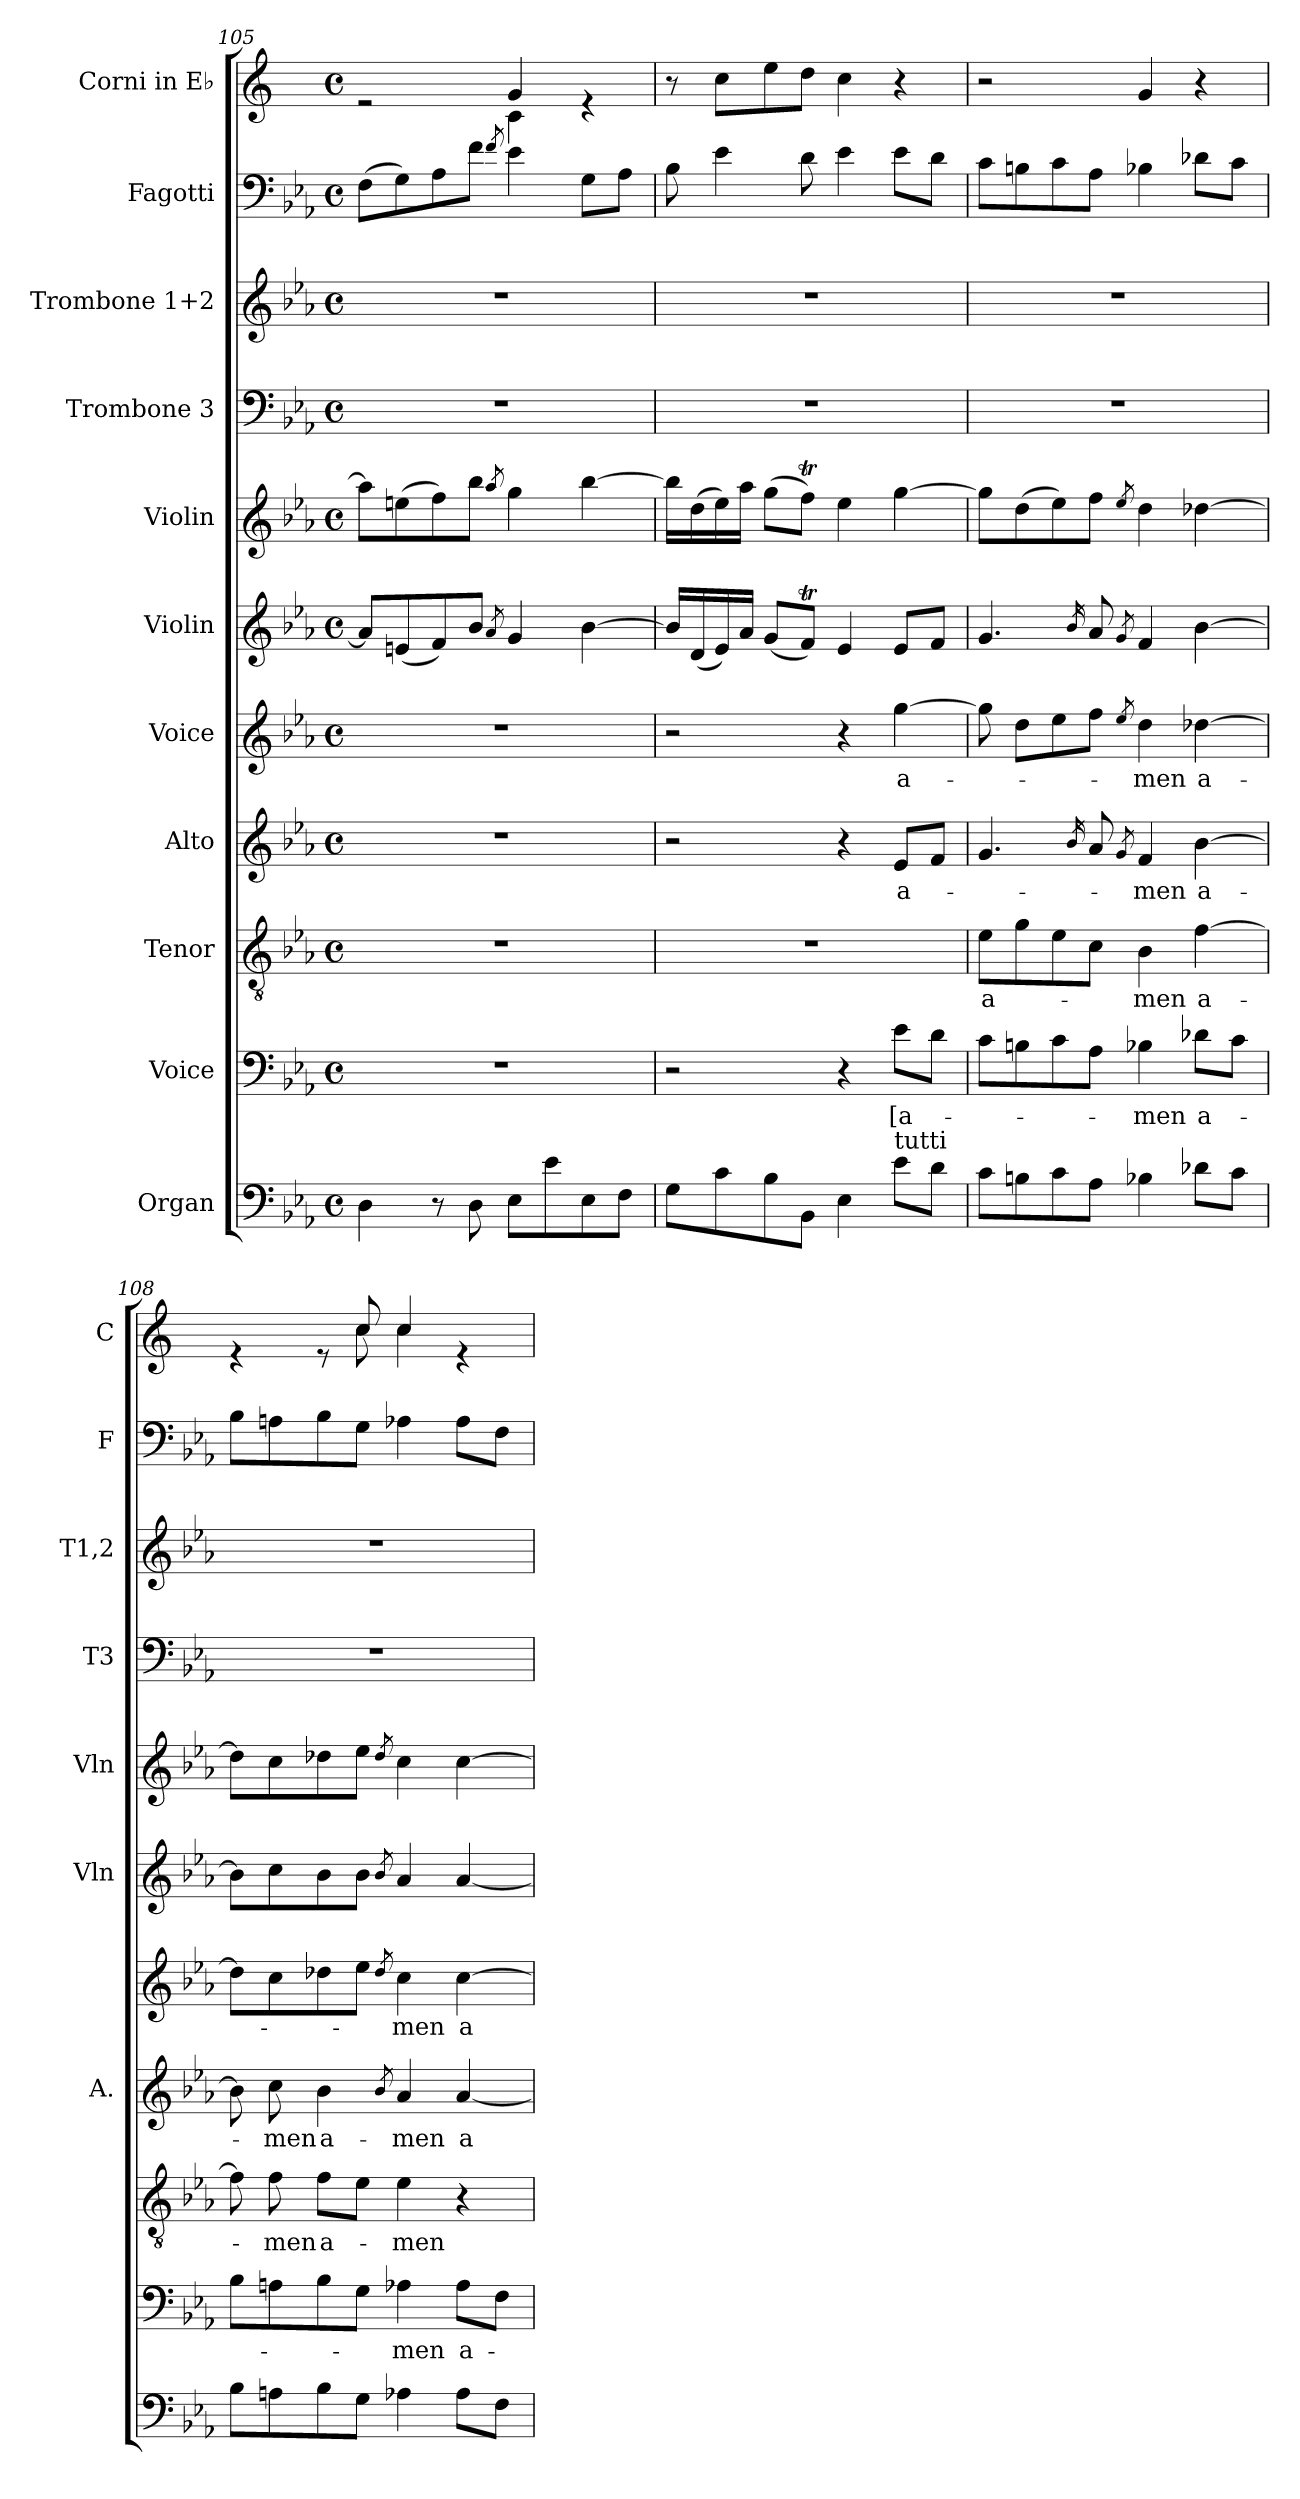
**kern	**kern	**text	**kern	**text	**kern	**text	**kern	**text	**kern	**kern	**kern	**kern	**kern	**kern
*part11	*part10	*part10	*part9	*part9	*part8	*part8	*part7	*part7	*part6	*part5	*part4	*part3	*part2	*part1
*staff11	*staff10	*staff10	*staff9	*staff9	*staff8	*staff8	*staff7	*staff7	*staff6	*staff5	*staff4	*staff3	*staff2	*staff1
*I"Organ	*I"Voice	*	*I"Tenor	*	*I"Alto	*	*I"Voice	*	*I"Violin	*I"Violin	*I"Trombone 3	*I"Trombone 1+2	*I"Fagotti	*I"Corni in E♭
*	*	*	*	*	*I'A.	*	*	*	*I'Vln	*I'Vln	*I'T3	*I'T1,2	*I'F	*I'C
*clefF4	*clefF4	*	*clefGv2	*	*clefG2	*	*clefG2	*	*clefG2	*clefG2	*clefF4	*clefG2	*clefF4	*clefG2
*	*	*	*	*	*	*	*	*	*	*	*	*	*	*ITrd5c9
*k[b-e-a-]	*k[b-e-a-]	*	*k[b-e-a-]	*	*k[b-e-a-]	*	*k[b-e-a-]	*	*k[b-e-a-]	*k[b-e-a-]	*k[b-e-a-]	*k[b-e-a-]	*k[b-e-a-]	*k[b-e-a-]
*M4/4	*M4/4	*	*M4/4	*	*M4/4	*	*M4/4	*	*M4/4	*M4/4	*M4/4	*M4/4	*M4/4	*M4/4
*met(c)	*met(c)	*	*met(c)	*	*met(c)	*	*met(c)	*	*met(c)	*met(c)	*met(c)	*met(c)	*met(c)	*met(c)
=105	=105	=105	=105	=105	=105	=105	=105	=105	=105	=105	=105	=105	=105	=105
*	*	*	*	*	*	*	*	*	*	*	*	*	*	*^
4D\	1r	.	1r	.	1r	.	1r	.	8a-/L]	8aa-\L]	1r	1r	(8F\L	2re	2ryy
.	.	.	.	.	.	.	.	.	(8en/	(8een\	.	.	8G\)	.	.
8r	.	.	.	.	.	.	.	.	8f/)	8ff\)	.	.	8A-\	.	.
8D\	.	.	.	.	.	.	.	.	8b-/J	8bb-\J	.	.	8f\J	.	.
.	.	.	.	.	.	.	.	.	8qa-/	8qaa-/	.	.	8qf/	.	.
8E-\L	.	.	.	.	.	.	.	.	4g/	4gg\	.	.	4e-\	4B-/	4E-\
8e-\	.	.	.	.	.	.	.	.	.	.	.	.	.	.	.
8E-\	.	.	.	.	.	.	.	.	[4b-\	[4bb-\	.	.	8G\L	4re	4ryy
8F\J	.	.	.	.	.	.	.	.	.	.	.	.	8A-\J	.	.
*	*	*	*	*	*	*	*	*	*	*	*	*	*	*v	*v
!!LO:PB:g=z
=106	=106	=106	=106	=106	=106	=106	=106	=106	=106	=106	=106	=106	=106	=106
8G\L	2r	.	1r	.	2r	.	2r	.	16b-/LL]	16bb-\LL]	1r	1r	8B-\	8r
.	.	.	.	.	.	.	.	.	(16d/	(16dd\	.	.	.	.
8c\	.	.	.	.	.	.	.	.	16e-/)	16ee-\)	.	.	4e-\	8e-\L
.	.	.	.	.	.	.	.	.	16a-/JJ	16aa-\JJ	.	.	.	.
8B-\	.	.	.	.	.	.	.	.	(8g/L	(8gg\L	.	.	.	8g\
8BB-\J	.	.	.	.	.	.	.	.	8fT/J)	8ffT\J)	.	.	8d\	8f\J
4E-\	4r	.	.	.	4r	.	4r	.	4e-/	4ee-\	.	.	4e-\	4e-\
!LO:TX:a:t=tutti	!	!	!	!	!	!	!	!	!	!	!	!	!	!
!	!	!LO:LY:b	!	!	!	!LO:LY:b	!	!LO:LY:b	!	!	!	!	!	!
8e-\L	8e-\L	[a-	.	.	8e-/L	a-	[4gg\	a-	8e-/L	[4gg\	.	.	8e-\L	4r
8d\J	8d\J	.	.	.	8f/J	.	.	.	8f/J	.	.	.	8d\J	.
=107	=107	=107	=107	=107	=107	=107	=107	=107	=107	=107	=107	=107	=107	=107
!	!	!	!	!LO:LY:b	!	!	!	!	!	!	!	!	!	!
8c\L	8c\L	.	8e-\L	a-	4.g/	.	8gg\]	.	4.g/	8gg\L]	1r	1r	8c\L	2r
8Bn\	8Bn\	.	8g\	.	.	.	8dd\L	.	.	(8dd\	.	.	8Bn\	.
8c\	8c\	.	8e-\	.	.	.	8ee-\	.	.	8ee-\)	.	.	8c\	.
.	.	.	.	.	16qb-/	.	.	.	16qb-/	.	.	.	.	.
8A-\J	8A-\J	.	8c\J	.	8a-/	.	8ff\J	.	8a-/	8ff\J	.	.	8A-\J	.
.	.	.	.	.	8qg/	.	8qee-/	.	8qg/	8qee-/	.	.	.	.
!	!	!LO:LY:b	!	!LO:LY:b	!	!LO:LY:b	!	!LO:LY:b	!	!	!	!	!	!
4B-X\	4B-X\	-men	4B-\	-men	4f/	-men	4dd\	-men	4f/	4dd\	.	.	4B-X\	4B-/
!	!	!LO:LY:b	!	!LO:LY:b	!	!LO:LY:b	!	!LO:LY:b	!	!	!	!	!	!
8d-X\L	8d-X\L	a-	[4f\	a-	[4b-\	a-	[4dd-X\	a-	[4b-\	[4dd-X\	.	.	8d-X\L	4r
8c\J	8c\J	.	.	.	.	.	.	.	.	.	.	.	8c\J	.
=108	=108	=108	=108	=108	=108	=108	=108	=108	=108	=108	=108	=108	=108	=108
*	*	*	*	*	*	*	*	*	*	*	*	*	*	*^
8B-\L	8B-\L	.	8f\]	.	8b-\]	.	8dd-\L]	.	8b-\L]	8dd-\L]	1r	1r	8B-\L	4re	4.ryy
!	!	!	!	!LO:LY:b	!	!LO:LY:b	!	!	!	!	!	!	!	!	!
8An\	8An\	.	8f\	-men	8cc\	-men	8cc\	.	8cc\	8cc\	.	.	8An\	.	.
!	!	!	!	!LO:LY:b	!	!LO:LY:b	!	!	!	!	!	!	!	!	!
8B-\	8B-\	.	8f\L	a-	4b-\	a-	8dd-X\	.	8b-\	8dd-X\	.	.	8B-\	8re	.
8G\J	8G\J	.	8e-\J	.	.	.	8ee-\J	.	8b-\J	8ee-\J	.	.	8G\J	8e-/	8e-\
.	.	.	.	.	8qb-/	.	8qdd-/	.	8qb-/	8qdd-/	.	.	.	.	.
!	!	!LO:LY:b	!	!LO:LY:b	!	!LO:LY:b	!	!LO:LY:b	!	!	!	!	!	!	!
4A-X\	4A-X\	-men	4e-\	-men	4a-/	-men	4cc\	-men	4a-/	4cc\	.	.	4A-X\	4e-/	4e-\
!	!	!LO:LY:b	!	!	!	!LO:LY:b	!	!LO:LY:b	!	!	!	!	!	!	!
8A-\L	8A-\L	a-	4r	.	[4a-/	a-	[4cc\	a-	[4a-/	[4cc\	.	.	8A-\L	4re	4ryy
8F\J	8F\J	.	.	.	.	.	.	.	.	.	.	.	8F\J	.	.
*	*	*	*	*	*	*	*	*	*	*	*	*	*	*v	*v
=	=	=	=	=	=	=	=	=	=	=	=	=	=	=
*-	*-	*-	*-	*-	*-	*-	*-	*-	*-	*-	*-	*-	*-	*-
